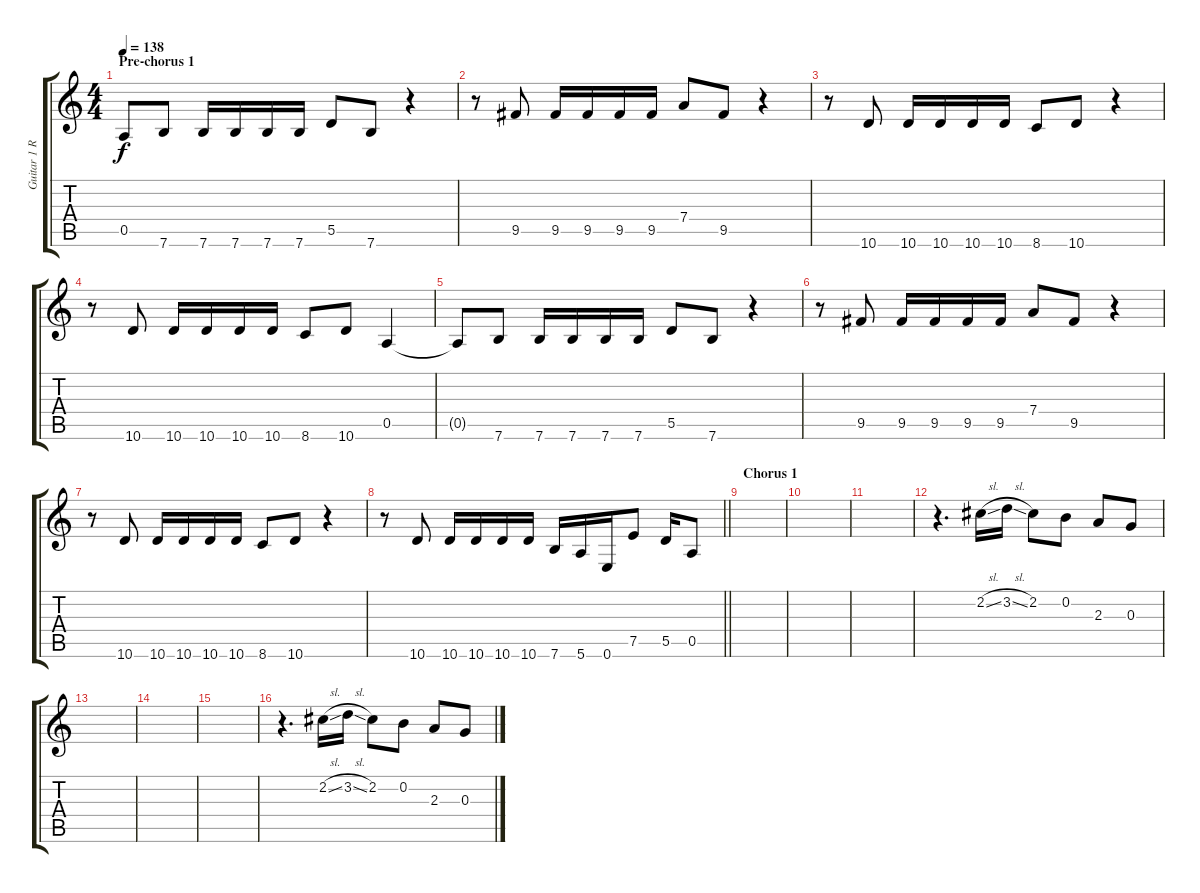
\track ("Guitar 1 R" "Guitar 1 R") {instrument overdrivenguitar}
\staff {score tabs}
\tuning (E4 B3 G3 D3 A2 E2) {hide}
\ts (4 4)
\section ("" "Pre-chorus 1")
\tempo 138
\clef g2
\ks c
0.5{t}.8{dy f} 7.6.8 7.6.16 7.6.16 7.6.16 7.6.16 5.5.8 7.6.8 r.4 |
r.8 9.5.8 9.5.16 9.5.16 9.5.16 9.5.16 7.4.8 9.5.8 r.4 |
r.8 10.6.8 10.6.16 10.6.16 10.6.16 10.6.16 8.6.8 10.6.8 r.4 |
r.8 10.6.8 10.6.16 10.6.16 10.6.16 10.6.16 8.6.8 10.6.8 0.5.4 |
0.5{t}.8 7.6.8 7.6.16 7.6.16 7.6.16 7.6.16 5.5.8 7.6.8 r.4 |
r.8 9.5.8 9.5.16 9.5.16 9.5.16 9.5.16 7.4.8 9.5.8 r.4 |
r.8 10.6.8 10.6.16 10.6.16 10.6.16 10.6.16 8.6.8 10.6.8 r.4 |
\barLineRight lightlight
r.8 10.6.8 10.6.16 10.6.16 10.6.16 10.6.16 7.6.16 5.6.16 0.6.16 7.5.8 5.5.16 0.5.8 |
\section ("" "Chorus 1")
|
|
|
r.4{d} 2.2{sl}.16 3.2{sl}.16 2.2.8 0.2.8 2.3.8 0.3.8 |
|
|
|
r.4{d} 2.2{sl}.16 3.2{sl}.16 2.2.8 0.2.8 2.3.8 0.3.8
